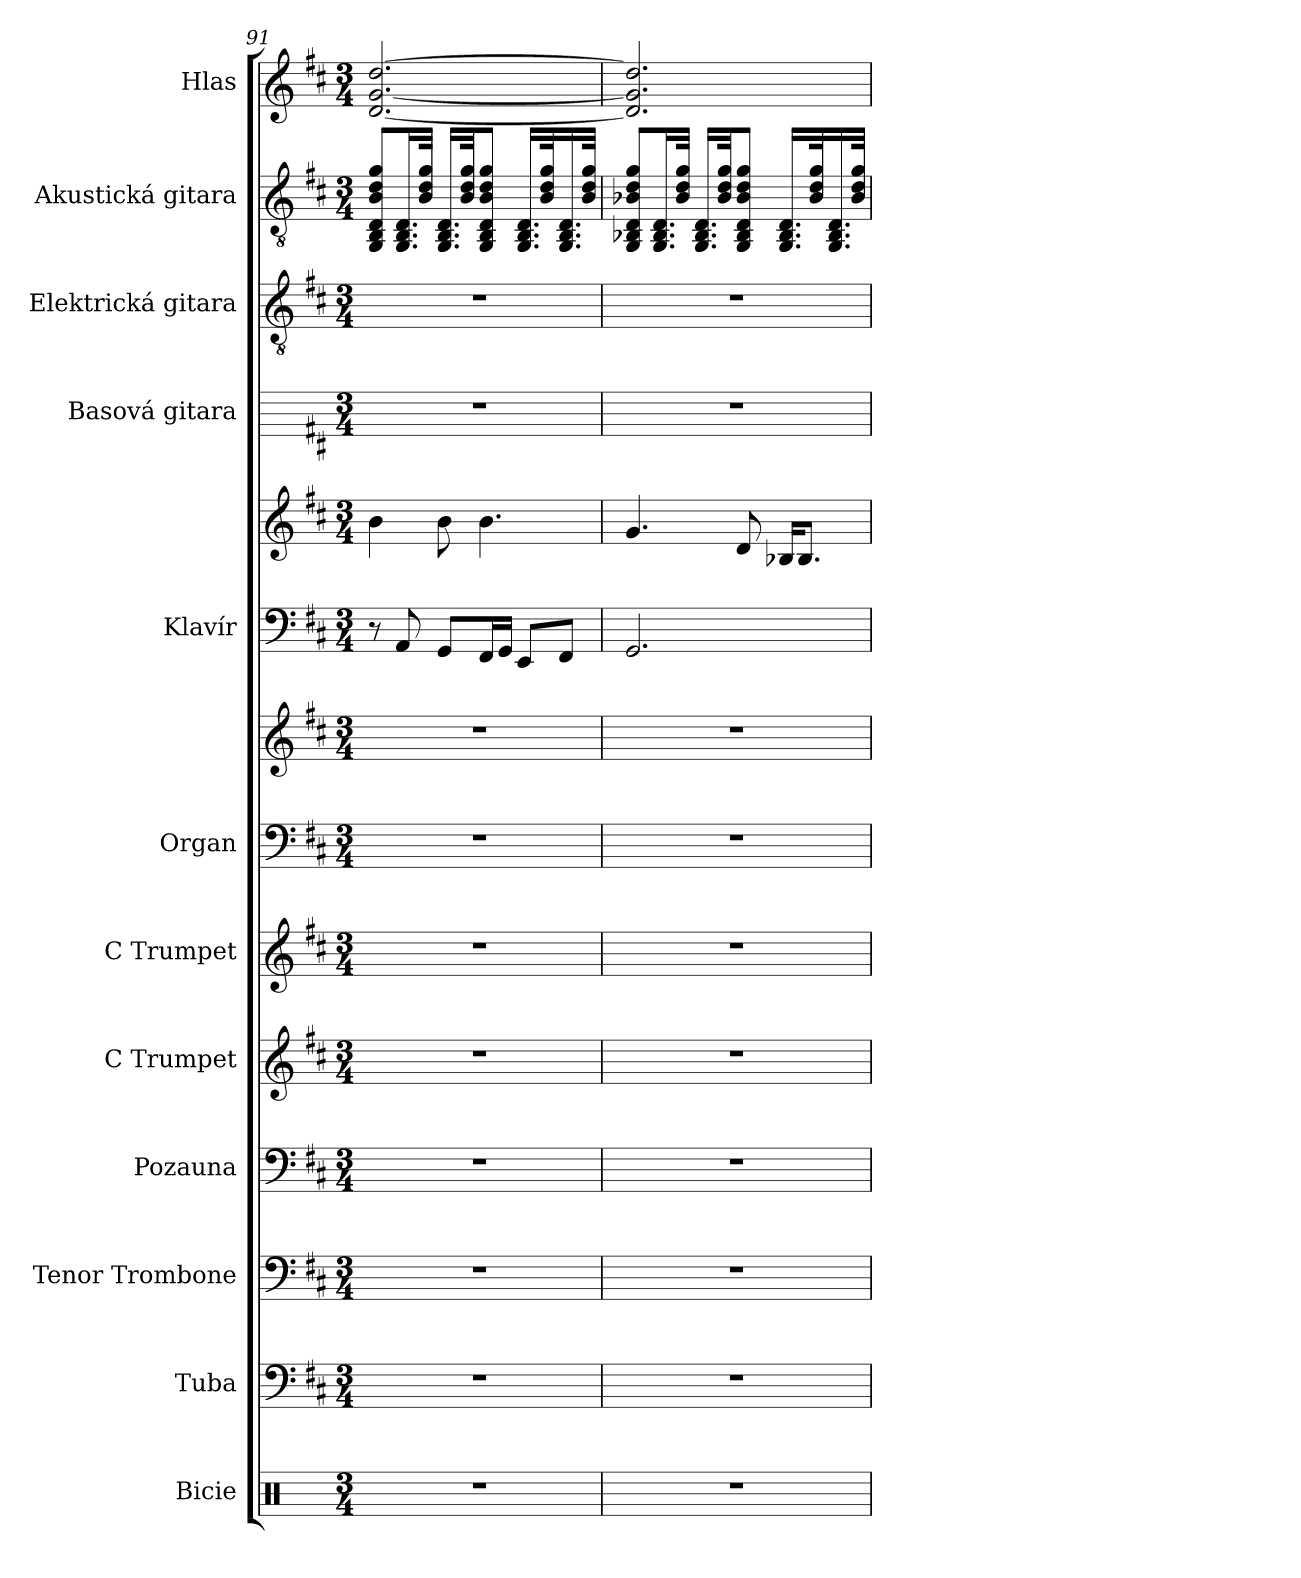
**kern	**kern	**kern	**kern	**kern	**kern	**kern	**kern	**kern	**kern	**kern	**kern	**kern	**kern
*part12	*part11	*part10	*part9	*part8	*part7	*part6	*part6	*part5	*part5	*part4	*part3	*part2	*part1
*staff14	*staff13	*staff12	*staff11	*staff10	*staff9	*staff8	*staff7	*staff6	*staff5	*staff4	*staff3	*staff2	*staff1
*I"Bicie	*I"Tuba	*I"Tenor Trombone	*I"Pozauna	*I"C Trumpet	*I"C Trumpet	*I"Organ	*	*I"Klavír	*	*I"Basová gitara	*I"Elektrická gitara	*I"Akustická gitara	*I"Hlas
*	*I'Tba.	*I'T. Tbn.	*	*I'C Tpt.	*I'C Tpt.	*I'Org.	*	*I'Kl.	*	*	*	*	*I'Hl.
*clefX	*clefF4	*clefF4	*clefF4	*clefG2	*clefG2	*clefF4	*clefG2	*clefF4	*clefG2	*	*clefGv2	*clefGv2	*clefG2
*	*	*	*	*	*	*	*	*	*	*ITrd7c12	*	*	*
*k[]	*k[f#c#]	*k[f#c#]	*k[f#c#]	*k[f#c#]	*k[f#c#]	*k[f#c#]	*k[f#c#]	*k[f#c#]	*k[f#c#]	*k[f#c#]	*k[f#c#]	*k[f#c#]	*k[f#c#]
*M3/4	*M3/4	*M3/4	*M3/4	*M3/4	*M3/4	*M3/4	*M3/4	*M3/4	*M3/4	*M3/4	*M3/4	*M3/4	*M3/4
=91	=91	=91	=91	=91	=91	=91	=91	=91	=91	=91	=91	=91	=91
2.r	2.r	2.r	2.r	2.r	2.r	2.r	2.r	8r	4b\	2.r	2.r	8GG/ 8BB/ 8D/ 8B/ 8d/ 8g/L	[2.d/ [2.g/ [2.dd/
.	.	.	.	.	.	.	.	8AA/	.	.	.	16.GG/ 16.BB/ 16.D/L	.
.	.	.	.	.	.	.	.	.	.	.	.	32B/ 32d/ 32g/JJk	.
.	.	.	.	.	.	.	.	8GG/L	8b\	.	.	16.GG/ 16.BB/ 16.D/LL	.
.	.	.	.	.	.	.	.	.	.	.	.	32B/ 32d/ 32g/JK	.
.	.	.	.	.	.	.	.	16FF#/L	4.b\	.	.	8GG/ 8BB/ 8D/ 8B/ 8d/ 8g/J	.
.	.	.	.	.	.	.	.	16GG/JJ	.	.	.	.	.
.	.	.	.	.	.	.	.	8EE/L	.	.	.	16.GG/ 16.BB/ 16.D/LL	.
.	.	.	.	.	.	.	.	.	.	.	.	32B/ 32d/ 32g/K	.
.	.	.	.	.	.	.	.	8FF#/J	.	.	.	16.GG/ 16.BB/ 16.D/	.
.	.	.	.	.	.	.	.	.	.	.	.	32B/ 32d/ 32g/JJk	.
!!LO:PB:g=z
=92	=92	=92	=92	=92	=92	=92	=92	=92	=92	=92	=92	=92	=92
2.r	2.r	2.r	2.r	2.r	2.r	2.r	2.r	2.GG/	4.g/	2.r	2.r	8GG/ 8BB-X/ 8D/ 8B-X/ 8d/ 8g/L	2.d/] 2.g/] 2.dd/]
.	.	.	.	.	.	.	.	.	.	.	.	16.GG/ 16.BB-/ 16.D/L	.
.	.	.	.	.	.	.	.	.	.	.	.	32B-/ 32d/ 32g/JJk	.
.	.	.	.	.	.	.	.	.	.	.	.	16.GG/ 16.BB-/ 16.D/LL	.
.	.	.	.	.	.	.	.	.	.	.	.	32B-/ 32d/ 32g/JK	.
.	.	.	.	.	.	.	.	.	8d/	.	.	8GG/ 8BB-/ 8D/ 8B-/ 8d/ 8g/J	.
.	.	.	.	.	.	.	.	.	16B-X/KL	.	.	16.GG/ 16.BB-/ 16.D/LL	.
.	.	.	.	.	.	.	.	.	8.B-/J	.	.	.	.
.	.	.	.	.	.	.	.	.	.	.	.	32B-/ 32d/ 32g/K	.
.	.	.	.	.	.	.	.	.	.	.	.	16.GG/ 16.BB-/ 16.D/	.
.	.	.	.	.	.	.	.	.	.	.	.	32B-/ 32d/ 32g/JJk	.
=	=	=	=	=	=	=	=	=	=	=	=	=	=
*-	*-	*-	*-	*-	*-	*-	*-	*-	*-	*-	*-	*-	*-
